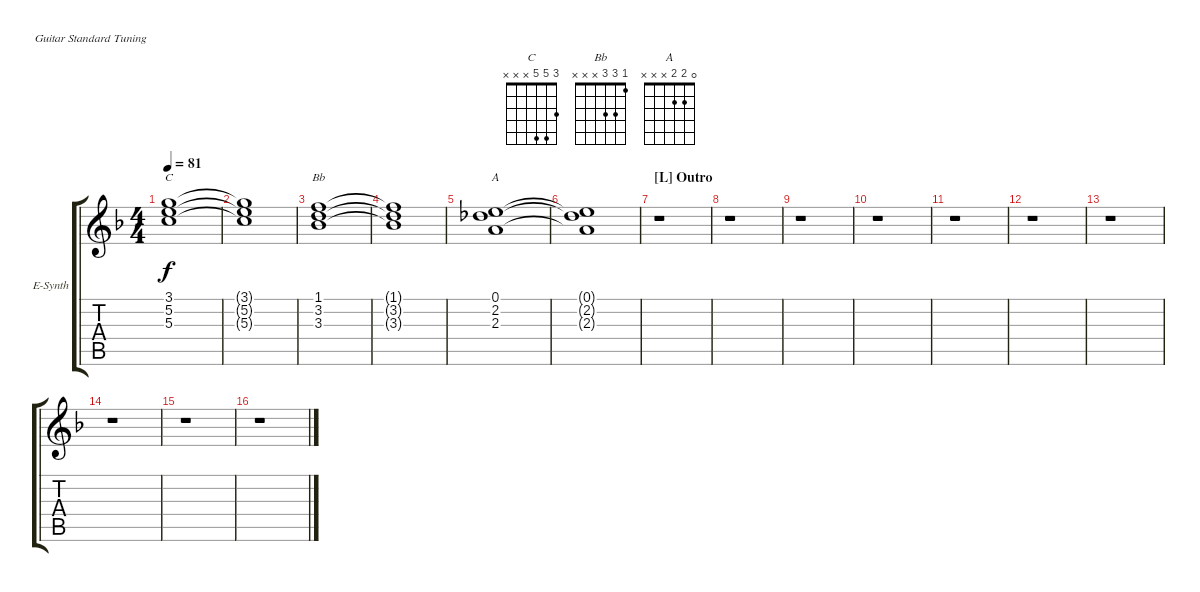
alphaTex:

\bracketExtendMode groupsimilarinstruments
\firstSystemTrackNameOrientation horizontal
\otherSystemsTrackNameOrientation horizontal
\track ("Claude Schnell 1" "E-Synth") {instrument stringensemble1}
\staff {score tabs}
\tuning (E4 B3 G3 D3 A2 E2)
\displaytranspose 12
\chord ("C" 3 5 5 x x x)
\chord ("Bb" 1 3 3 x x x)
\chord ("A" 0 2 2 x x x)
\ts (4 4)
\tempo 81
\clef g2
\ks dminor
(3.1 5.2 5.3).1{ch "C" dy f} |
(3.1{t} 5.2{t} 5.3{t}).1 |
(1.1 3.2 3.3).1{ch "Bb"} |
(1.1{t} 3.2{t} 3.3{t}).1 |
(0.1 2.2 2.3).1{ch "A"} |
(0.1{t} 2.2{t} 2.3{t}).1 |
\section ("L" "Outro")
r.1 |
r.1 |
r.1 |
r.1 |
r.1 |
r.1 |
r.1 |
r.1 |
r.1 |
r.1
